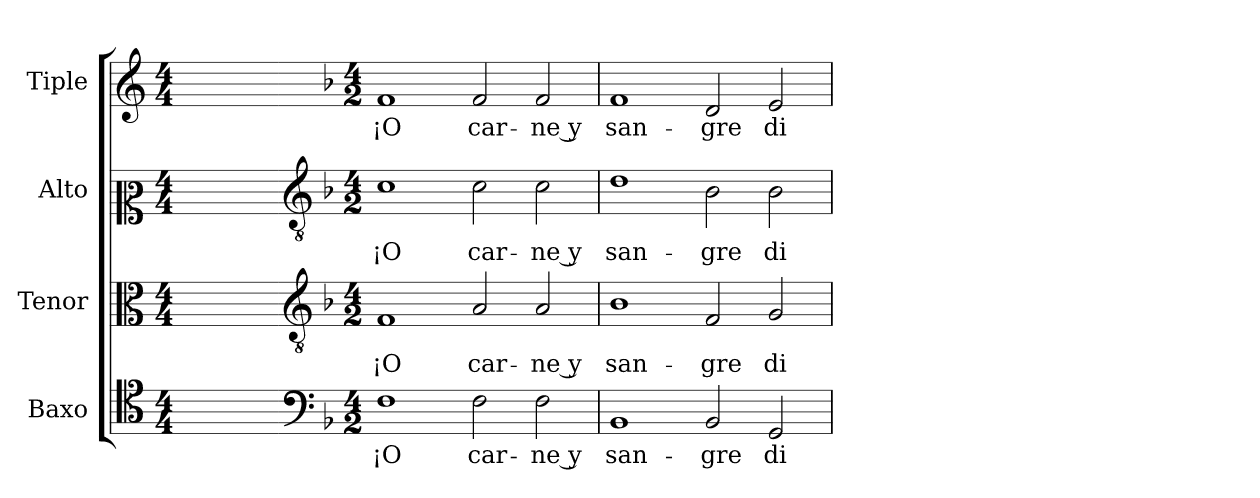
**kern	**text	**kern	**text	**kern	**text	**kern	**text
*part4	*part4	*part3	*part3	*part2	*part2	*part1	*part1
*staff4	*staff4	*staff3	*staff3	*staff2	*staff2	*staff1	*staff1
*I"Baxo	*	*I"Tenor	*	*I"Alto	*	*I"Tiple	*
*I'B	*	*I'T	*	*I'T	*	*	*
*clefC4	*	*clefC3	*	*clefC2	*	*clefG2	*
*	*	*ITrd7c12	*	*ITrd7c12	*	*	*
*k[]	*	*k[]	*	*k[]	*	*k[]	*
*C:	*	*C:	*	*C:	*	*C:	*
*M4/4	*	*M4/4	*	*M4/4	*	*M4/4	*
=1	=1	=1	=1	=1	=1	=1	=1
1ryy	.	1ryy	.	1ryy	.	1ryy	.
=2-	=2-	=2-	=2-	=2-	=2-	=2-	=2-
*clefF4	*	*clefGv2	*	*clefGv2	*	*	*
*k[b-]	*	*k[b-]	*	*k[b-]	*	*k[b-]	*
*F:	*	*F:	*	*F:	*	*F:	*
*M4/2	*	*M4/2	*	*M4/2	*	*M4/2	*
!	!LO:LY:b	!	!LO:LY:b	!	!LO:LY:b	!	!LO:LY:b
1F	¡O	1FF	¡O	1C	¡O	1f	¡O
!	!LO:LY:b	!	!LO:LY:b	!	!LO:LY:b	!	!LO:LY:b
2F\	-car-	2AA/	-car-	2C\	-car-	2f/	-car-
!	!LO:LY:b	!	!LO:LY:b	!	!LO:LY:b	!	!LO:LY:b
2F\	-ne y	2AA/	-ne y	2C\	-ne y	2f/	-ne y
=3	=3	=3	=3	=3	=3	=3	=3
!	!LO:LY:b	!	!LO:LY:b	!	!LO:LY:b	!	!LO:LY:b
1BB-	san-	1BB-	san-	1D	san-	1f	san-
!	!LO:LY:b	!	!LO:LY:b	!	!LO:LY:b	!	!LO:LY:b
2BB-/	-gre	2FF/	-gre	2BB-\	-gre	2d/	-gre
!	!LO:LY:b	!	!LO:LY:b	!	!LO:LY:b	!	!LO:LY:b
2GG/	-di-	2GG/	-di-	2BB-\	-di-	2e/	-di-
=	=	=	=	=	=	=	=
*-	*-	*-	*-	*-	*-	*-	*-
